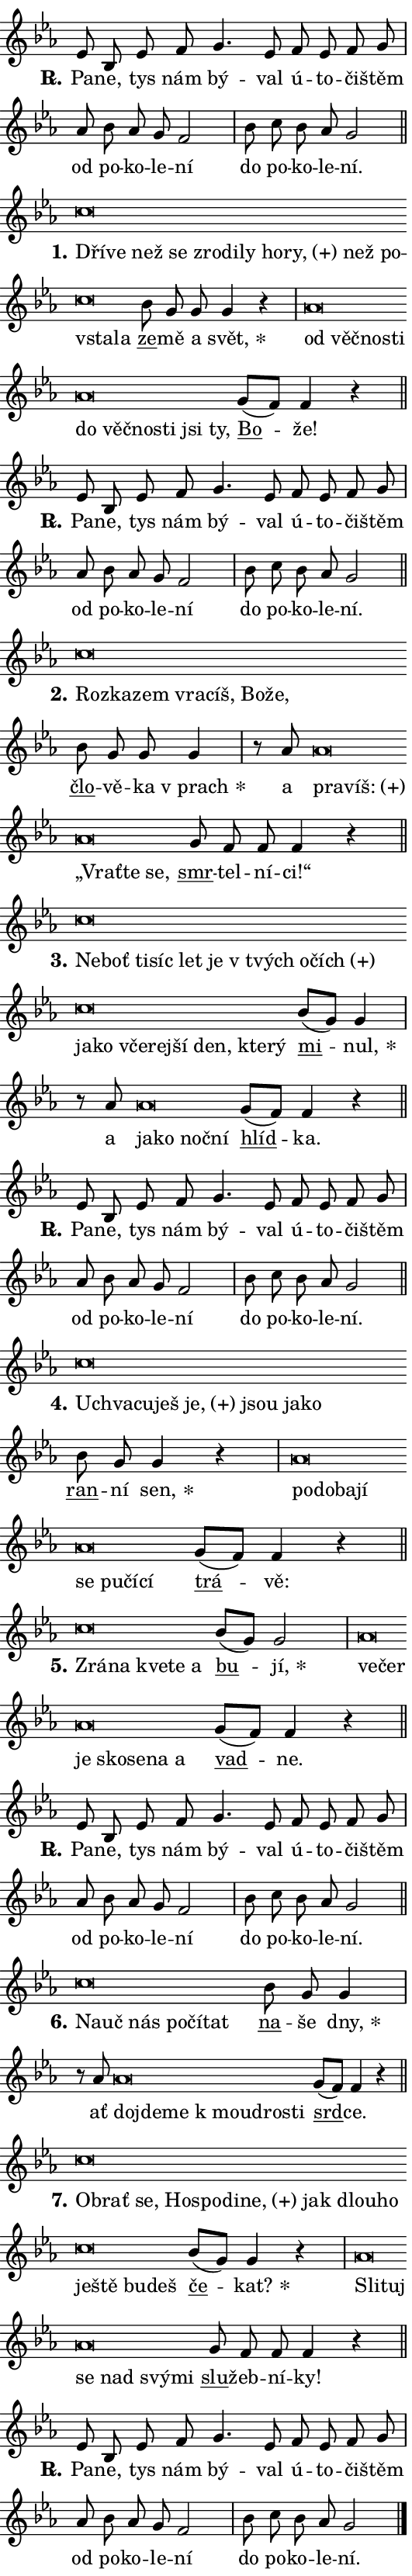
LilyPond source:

\version "2.24.0"
\header { tagline = "" }
\paper {
  indent = 0\cm
  top-margin = 0\cm
  right-margin = 0.13\cm % to fit lyric hyphens
  bottom-margin = 0\cm
  left-margin = 0\cm
  paper-width = 9\cm
  page-breaking = #ly:one-page-breaking
  system-system-spacing.basic-distance = #11
  score-system-spacing.basic-distance = #11
  ragged-last = ##f
}


%% Author: Thomas Morley
%% https://lists.gnu.org/archive/html/lilypond-user/2020-05/msg00002.html
#(define (line-position grob)
"Returns position of @var[grob} in current system:
   @code{'start}, if at first time-step
   @code{'end}, if at last time-step
   @code{'middle} otherwise
"
  (let* ((col (ly:item-get-column grob))
         (ln (ly:grob-object col 'left-neighbor))
         (rn (ly:grob-object col 'right-neighbor))
         (col-to-check-left (if (ly:grob? ln) ln col))
         (col-to-check-right (if (ly:grob? rn) rn col))
         (break-dir-left
           (and
             (ly:grob-property col-to-check-left 'non-musical #f)
             (ly:item-break-dir col-to-check-left)))
         (break-dir-right
           (and
             (ly:grob-property col-to-check-right 'non-musical #f)
             (ly:item-break-dir col-to-check-right))))
        (cond ((eqv? 1 break-dir-left) 'start)
              ((eqv? -1 break-dir-right) 'end)
              (else 'middle))))

#(define (tranparent-at-line-position vctor)
  (lambda (grob)
  "Relying on @code{line-position} select the relevant enry from @var{vctor}.
Used to determine transparency,"
    (case (line-position grob)
      ((end) (not (vector-ref vctor 0)))
      ((middle) (not (vector-ref vctor 1)))
      ((start) (not (vector-ref vctor 2))))))

noteHeadBreakVisibility =
#(define-music-function (break-visibility)(vector?)
"Makes @code{NoteHead}s transparent relying on @var{break-visibility}"
#{
  \override NoteHead.transparent =
    #(tranparent-at-line-position break-visibility)
#})

#(define delete-ledgers-for-transparent-note-heads
  (lambda (grob)
    "Reads whether a @code{NoteHead} is transparent.
If so this @code{NoteHead} is removed from @code{'note-heads} from
@var{grob}, which is supposed to be @code{LedgerLineSpanner}.
As a result ledgers are not printed for this @code{NoteHead}"
    (let* ((nhds-array (ly:grob-object grob 'note-heads))
           (nhds-list
             (if (ly:grob-array? nhds-array)
                 (ly:grob-array->list nhds-array)
                 '()))
           ;; Relies on the transparent-property being done before
           ;; Staff.LedgerLineSpanner.after-line-breaking is executed.
           ;; This is fragile ...
           (to-keep
             (remove
               (lambda (nhd)
                 (ly:grob-property nhd 'transparent #f))
               nhds-list)))
      ;; TODO find a better method to iterate over grob-arrays, similiar
      ;; to filter/remove etc for lists
      ;; For now rebuilt from scratch
      (set! (ly:grob-object grob 'note-heads)  '())
      (for-each
        (lambda (nhd)
          (ly:pointer-group-interface::add-grob grob 'note-heads nhd))
        to-keep))))

squashNotes = {
  \override NoteHead.X-extent = #'(-0.2 . 0.2)
  \override NoteHead.Y-extent = #'(-0.75 . 0)
  \override NoteHead.stencil =
    #(lambda (grob)
       (let ((pos (ly:grob-property grob 'staff-position)))
         (begin
           (if (< pos -7) (display "ERROR: Lower brevis then expected\n") (display ""))
           (if (<= pos -6) ly:text-interface::print ly:note-head::print))))
}
unSquashNotes = {
  \revert NoteHead.X-extent
  \revert NoteHead.Y-extent
  \revert NoteHead.stencil
}

hideNotes = \noteHeadBreakVisibility #begin-of-line-visible
unHideNotes = \noteHeadBreakVisibility #all-visible

% work-around for resetting accidentals
% https://lilypond.org/doc/v2.23/Documentation/notation/displaying-rhythms#unmetered-music
cadenzaMeasure = {
  \cadenzaOff
  \partial 1024 s1024
  \cadenzaOn
}

#(define-markup-command (accent layout props text) (markup?)
  "Underline accented syllable"
  (interpret-markup layout props
    #{\markup \override #'(offset . 4.3) \underline { #text }#}))

responsum = \markup \concat {
  "R" \hspace #-1.05 \path #0.1 #'((moveto 0 0.07) (lineto 0.9 0.8)) \hspace #0.05 "."
}

spaceSize = #0.6828661417322834 % exact space size for TeX Gyre Schola

\layout {
  \context {
    \Staff
    \remove "Time_signature_engraver"
    \override LedgerLineSpanner.after-line-breaking = #delete-ledgers-for-transparent-note-heads
  }
  \context {
    \Lyrics {
      \override LyricSpace.minimum-distance = \spaceSize
      \override LyricText.font-name = #"TeX Gyre Schola"
      \override LyricText.font-size = 1
      \override StanzaNumber.font-name = #"TeX Gyre Schola Bold"
      \override StanzaNumber.font-size = 1
    }
  }
  \context {
    \Score 
    \override NoteHead.text =
      #(lambda (grob) 
        (let ((pos (ly:grob-property grob 'staff-position)))
          #{\markup {
            \combine
              \halign #-0.55 \raise #(if (= pos -6) 0 0.5) \override #'(thickness . 2) \draw-line #'(3.2 . 0)
              \musicglyph "noteheads.sM1"
          }#}))
  }
}

% magnetic-lyrics.ily
%
%   written by
%     Jean Abou Samra <jean@abou-samra.fr>
%     Werner Lemberg <wl@gnu.org>
%
%   adapted by
%     Jiri Hon <jiri.hon@gmail.com>
%
% Version 2022-Apr-15

% https://www.mail-archive.com/lilypond-user@gnu.org/msg149350.html

#(define (Left_hyphen_pointer_engraver context)
   "Collect syllable-hyphen-syllable occurrences in lyrics and store
them in properties.  This engraver only looks to the left.  For
example, if the lyrics input is @code{foo -- bar}, it does the
following.

@itemize @bullet
@item
Set the @code{text} property of the @code{LyricHyphen} grob between
@q{foo} and @q{bar} to @code{foo}.

@item
Set the @code{left-hyphen} property of the @code{LyricText} grob with
text @q{foo} to the @code{LyricHyphen} grob between @q{foo} and
@q{bar}.
@end itemize

Use this auxiliary engraver in combination with the
@code{lyric-@/text::@/apply-@/magnetic-@/offset!} hook."
   (let ((hyphen #f)
         (text #f))
     (make-engraver
      (acknowledgers
       ((lyric-syllable-interface engraver grob source-engraver)
        (set! text grob)))
      (end-acknowledgers
       ((lyric-hyphen-interface engraver grob source-engraver)
        ;(when (not (grob::has-interface grob 'lyric-space-interface))
          (set! hyphen grob)));)
      ((stop-translation-timestep engraver)
       (when (and text hyphen)
         (ly:grob-set-object! text 'left-hyphen hyphen))
       (set! text #f)
       (set! hyphen #f)))))

#(define (lyric-text::apply-magnetic-offset! grob)
   "If the space between two syllables is less than the value in
property @code{LyricText@/.details@/.squash-threshold}, move the right
syllable to the left so that it gets concatenated with the left
syllable.

Use this function as a hook for
@code{LyricText@/.after-@/line-@/breaking} if the
@code{Left_@/hyphen_@/pointer_@/engraver} is active."
   (let ((hyphen (ly:grob-object grob 'left-hyphen #f)))
     (when hyphen
       (let ((left-text (ly:spanner-bound hyphen LEFT)))
         (when (grob::has-interface left-text 'lyric-syllable-interface)
           (let* ((common (ly:grob-common-refpoint grob left-text X))
                  (this-x-ext (ly:grob-extent grob common X))
                  (left-x-ext
                   (begin
                     ;; Trigger magnetism for left-text.
                     (ly:grob-property left-text 'after-line-breaking)
                     (ly:grob-extent left-text common X)))
                  ;; `delta` is the gap width between two syllables.
                  (delta (- (interval-start this-x-ext)
                            (interval-end left-x-ext)))
                  (details (ly:grob-property grob 'details))
                  (threshold (assoc-get 'squash-threshold details 0.2)))
             (when (< delta threshold)
               (let* (;; We have to manipulate the input text so that
                      ;; ligatures crossing syllable boundaries are not
                      ;; disabled.  For languages based on the Latin
                      ;; script this is essentially a beautification.
                      ;; However, for non-Western scripts it can be a
                      ;; necessity.
                      (lt (ly:grob-property left-text 'text))
                      (rt (ly:grob-property grob 'text))
                      (is-space (grob::has-interface hyphen 'lyric-space-interface))
                      (space (if is-space " " ""))
                      (extra-delta (if is-space spaceSize 0))
                      ;; Append new syllable.
                      (ltrt-space (if (and (string? lt) (string? rt))
                                (string-append lt space rt)
                                (make-concat-markup (list lt space rt))))
                      ;; Right-align `ltrt` to the right side.
                      (ltrt-space-markup (grob-interpret-markup
                               grob
                               (make-translate-markup
                                (cons (interval-length this-x-ext) 0)
                                (make-right-align-markup ltrt-space)))))
                 (begin
                   ;; Don't print `left-text`.
                   (ly:grob-set-property! left-text 'stencil #f)
                   ;; Set text and stencil (which holds all collected
                   ;; syllables so far) and shift it to the left.
                   (ly:grob-set-property! grob 'text ltrt-space)
                   (ly:grob-set-property! grob 'stencil ltrt-space-markup)
                   (ly:grob-translate-axis! grob (- (- delta extra-delta)) X))))))))))


#(define (lyric-hyphen::displace-bounds-first grob)
   ;; Make very sure this callback isn't triggered too early.
   (let ((left (ly:spanner-bound grob LEFT))
         (right (ly:spanner-bound grob RIGHT)))
     (ly:grob-property left 'after-line-breaking)
     (ly:grob-property right 'after-line-breaking)
     (ly:lyric-hyphen::print grob)))

squashThreshold = #0.4

\layout {
  \context {
    \Lyrics
    \consists #Left_hyphen_pointer_engraver
    \override LyricText.after-line-breaking =
      #lyric-text::apply-magnetic-offset!
    \override LyricHyphen.stencil = #lyric-hyphen::displace-bounds-first
    \override LyricText.details.squash-threshold = \squashThreshold
    \override LyricHyphen.minimum-distance = 0
    \override LyricHyphen.minimum-length = \squashThreshold
  }
}

squashText = \override LyricText.details.squash-threshold = 9999
unSquashText = \override LyricText.details.squash-threshold = \squashThreshold

leftText = \override LyricText.self-alignment-X = #LEFT
unLeftText = \revert LyricText.self-alignment-X

starOffset = #(lambda (grob) 
                (let ((x_offset (ly:self-alignment-interface::aligned-on-x-parent grob)))
                  (if (= x_offset 0) 0 (+ x_offset 1.2))))

star = #(define-music-function (syllable)(string?)
"Append star separator at the end of a syllable"
#{
  \once \override LyricText.X-offset = #starOffset
  \lyricmode { \markup {
    #syllable
    \override #'((font-name . "TeX Gyre Schola Bold")) \hspace #0.2 \lower #0.65 \larger "*"
  } }
#})

starAccent = #(define-music-function (syllable)(string?)
"Append star separator at the end of a syllable and make accent"
#{
  \once \override LyricText.X-offset = #starOffset
  \lyricmode { \markup {
    \accent #syllable
    \override #'((font-name . "TeX Gyre Schola Bold")) \hspace #0.2 \lower #0.65 \larger "*"
  } }
#})

breath = #(define-music-function (syllable)(string?)
"Append breathing indicator at the end of a syllable"
#{
  \lyricmode { \markup { #syllable "+" } }
#})

optionalBreath = #(define-music-function (syllable)(string?)
"Append optional breathing indicator at the end of a syllable"
#{
  \lyricmode { \markup { #syllable "(+)" } }
#})


\score {
    <<
        \new Voice = "melody" { \cadenzaOn \key es \major \relative { es'8 bes es f g4. es8 \bar "" f es f g \cadenzaMeasure \bar "|" as bes as g f2 \cadenzaMeasure \bar "|" bes8 c bes as g2 \cadenzaMeasure \bar "||" \break } }
        \new Lyrics \lyricsto "melody" { \lyricmode { \set stanza = \responsum
Pa -- ne, tys nám bý -- val ú -- to -- či -- štěm od po -- ko -- le -- ní do po -- ko -- le -- ní. } }
    >>
    \layout {}
}

\score {
    <<
        \new Voice = "melody" { \cadenzaOn \key es \major \relative { \squashNotes c''\breve*1/16 \hideNotes \breve*1/16 \bar "" \breve*1/16 \bar "" \breve*1/16 \bar "" \breve*1/16 \bar "" \breve*1/16 \bar "" \breve*1/16 \bar "" \breve*1/16 \bar "" \breve*1/16 \bar "" \breve*1/16 \bar "" \breve*1/16 \bar "" \breve*1/16 \breve*1/16 \bar "" \unHideNotes \unSquashNotes \bar "" bes8 g g g4 r \cadenzaMeasure \bar "|" \squashNotes as\breve*1/16 \hideNotes \breve*1/16 \bar "" \breve*1/16 \bar "" \breve*1/16 \bar "" \breve*1/16 \bar "" \breve*1/16 \bar "" \breve*1/16 \bar "" \breve*1/16 \bar "" \breve*1/16 \breve*1/16 \bar "" \unHideNotes \unSquashNotes \bar "" g8[( f)] f4 r \cadenzaMeasure \bar "||" \break } }
        \new Lyrics \lyricsto "melody" { \lyricmode { \set stanza = "1."
\leftText Dří -- \squashText ve než se zro -- di -- ly ho -- \optionalBreath ry, než po -- vsta -- la \unLeftText \unSquashText \markup \accent ze -- mě a \star svět, \leftText od \squashText věč -- no -- sti do věč -- no -- sti jsi ty, \unLeftText \unSquashText \markup \accent Bo -- že! } }
    >>
    \layout {}
}

\score {
    <<
        \new Voice = "melody" { \cadenzaOn \key es \major \relative { es'8 bes es f g4. es8 \bar "" f es f g \cadenzaMeasure \bar "|" as bes as g f2 \cadenzaMeasure \bar "|" bes8 c bes as g2 \cadenzaMeasure \bar "||" \break } }
        \new Lyrics \lyricsto "melody" { \lyricmode { \set stanza = \responsum
Pa -- ne, tys nám bý -- val ú -- to -- či -- štěm od po -- ko -- le -- ní do po -- ko -- le -- ní. } }
    >>
    \layout {}
}

\score {
    <<
        \new Voice = "melody" { \cadenzaOn \key es \major \relative { \squashNotes c''\breve*1/16 \hideNotes \breve*1/16 \bar "" \breve*1/16 \bar "" \breve*1/16 \bar "" \breve*1/16 \bar "" \breve*1/16 \breve*1/16 \bar "" \unHideNotes \unSquashNotes \bar "" bes8 g g g4 \cadenzaMeasure \bar "|" r8 as8 \squashNotes as\breve*1/16 \hideNotes \breve*1/16 \bar "" \breve*1/16 \bar "" \breve*1/16 \breve*1/16 \bar "" \unHideNotes \unSquashNotes \bar "" g8 f f f4 r \cadenzaMeasure \bar "||" \break } }
        \new Lyrics \lyricsto "melody" { \lyricmode { \set stanza = "2."
\leftText Roz -- \squashText ka -- zem vra -- cíš, Bo -- že, \unLeftText \unSquashText \markup \accent člo -- vě -- ka \star "v prach" a \leftText pra -- \squashText \optionalBreath víš: „Vrať -- te se, \unLeftText \unSquashText \markup \accent smr -- tel -- ní -- ci!“ } }
    >>
    \layout {}
}

\score {
    <<
        \new Voice = "melody" { \cadenzaOn \key es \major \relative { \squashNotes c''\breve*1/16 \hideNotes \breve*1/16 \bar "" \breve*1/16 \bar "" \breve*1/16 \bar "" \breve*1/16 \bar "" \breve*1/16 \bar "" \breve*1/16 \bar "" \breve*1/16 \bar "" \breve*1/16 \bar "" \breve*1/16 \bar "" \breve*1/16 \bar "" \breve*1/16 \bar "" \breve*1/16 \bar "" \breve*1/16 \bar "" \breve*1/16 \bar "" \breve*1/16 \breve*1/16 \bar "" \unHideNotes \unSquashNotes \bar "" bes8[( g)] g4 \cadenzaMeasure \bar "|" r8 as8 \squashNotes as\breve*1/16 \hideNotes \breve*1/16 \bar "" \breve*1/16 \breve*1/16 \bar "" \unHideNotes \unSquashNotes \bar "" g8[( f)] f4 r \cadenzaMeasure \bar "||" \break } }
        \new Lyrics \lyricsto "melody" { \lyricmode { \set stanza = "3."
\leftText Ne -- \squashText boť ti -- síc let je "v tvých" o -- \optionalBreath čích ja -- ko vče -- rej -- ší den, kte -- rý \unLeftText \unSquashText \markup \accent mi -- \star nul, a \leftText ja -- \squashText ko noč -- ní \unLeftText \unSquashText \markup \accent hlíd -- ka. } }
    >>
    \layout {}
}

\score {
    <<
        \new Voice = "melody" { \cadenzaOn \key es \major \relative { es'8 bes es f g4. es8 \bar "" f es f g \cadenzaMeasure \bar "|" as bes as g f2 \cadenzaMeasure \bar "|" bes8 c bes as g2 \cadenzaMeasure \bar "||" \break } }
        \new Lyrics \lyricsto "melody" { \lyricmode { \set stanza = \responsum
Pa -- ne, tys nám bý -- val ú -- to -- či -- štěm od po -- ko -- le -- ní do po -- ko -- le -- ní. } }
    >>
    \layout {}
}

\score {
    <<
        \new Voice = "melody" { \cadenzaOn \key es \major \relative { \squashNotes c''\breve*1/16 \hideNotes \breve*1/16 \bar "" \breve*1/16 \bar "" \breve*1/16 \bar "" \breve*1/16 \bar "" \breve*1/16 \breve*1/16 \bar "" \unHideNotes \unSquashNotes \bar "" bes8 g g4 r \cadenzaMeasure \bar "|" \squashNotes as\breve*1/16 \hideNotes \breve*1/16 \bar "" \breve*1/16 \bar "" \breve*1/16 \bar "" \breve*1/16 \bar "" \breve*1/16 \bar "" \breve*1/16 \breve*1/16 \bar "" \unHideNotes \unSquashNotes \bar "" g8[( f)] f4 r \cadenzaMeasure \bar "||" \break } }
        \new Lyrics \lyricsto "melody" { \lyricmode { \set stanza = "4."
\leftText Uchva -- \squashText cu -- ješ \optionalBreath je, jsou ja -- ko \unLeftText \unSquashText \markup \accent ran -- ní \star sen, \leftText po -- \squashText do -- ba -- jí se pu -- čí -- cí \unLeftText \unSquashText \markup \accent trá -- vě: } }
    >>
    \layout {}
}

\score {
    <<
        \new Voice = "melody" { \cadenzaOn \key es \major \relative { \squashNotes c''\breve*1/16 \hideNotes \breve*1/16 \bar "" \breve*1/16 \bar "" \breve*1/16 \breve*1/16 \bar "" \unHideNotes \unSquashNotes \bar "" bes8[( g)] g2 \cadenzaMeasure \bar "|" \squashNotes as\breve*1/16 \hideNotes \breve*1/16 \bar "" \breve*1/16 \bar "" \breve*1/16 \bar "" \breve*1/16 \bar "" \breve*1/16 \breve*1/16 \bar "" \unHideNotes \unSquashNotes \bar "" g8[( f)] f4 r \cadenzaMeasure \bar "||" \break } }
        \new Lyrics \lyricsto "melody" { \lyricmode { \set stanza = "5."
\leftText Zrá -- \squashText na kve -- te a \unLeftText \unSquashText \markup \accent bu -- \star jí, \leftText ve -- \squashText čer je sko -- se -- na a \unLeftText \unSquashText \markup \accent vad -- ne. } }
    >>
    \layout {}
}

\score {
    <<
        \new Voice = "melody" { \cadenzaOn \key es \major \relative { es'8 bes es f g4. es8 \bar "" f es f g \cadenzaMeasure \bar "|" as bes as g f2 \cadenzaMeasure \bar "|" bes8 c bes as g2 \cadenzaMeasure \bar "||" \break } }
        \new Lyrics \lyricsto "melody" { \lyricmode { \set stanza = \responsum
Pa -- ne, tys nám bý -- val ú -- to -- či -- štěm od po -- ko -- le -- ní do po -- ko -- le -- ní. } }
    >>
    \layout {}
}

\score {
    <<
        \new Voice = "melody" { \cadenzaOn \key es \major \relative { \squashNotes c''\breve*1/16 \hideNotes \breve*1/16 \bar "" \breve*1/16 \bar "" \breve*1/16 \bar "" \breve*1/16 \breve*1/16 \bar "" \unHideNotes \unSquashNotes \bar "" bes8 g g4 \cadenzaMeasure \bar "|" r8 as8 \squashNotes as\breve*1/16 \hideNotes \breve*1/16 \bar "" \breve*1/16 \bar "" \breve*1/16 \bar "" \breve*1/16 \breve*1/16 \bar "" \unHideNotes \unSquashNotes \bar "" g8[( f)] f4 r \cadenzaMeasure \bar "||" \break } }
        \new Lyrics \lyricsto "melody" { \lyricmode { \set stanza = "6."
\leftText Na -- \squashText uč nás po -- čí -- tat \unLeftText \unSquashText \markup \accent na -- še \star dny, ať \leftText do -- \squashText jde -- me "k mou" -- dro -- sti \unLeftText \unSquashText \markup \accent srd -- ce. } }
    >>
    \layout {}
}

\score {
    <<
        \new Voice = "melody" { \cadenzaOn \key es \major \relative { \squashNotes c''\breve*1/16 \hideNotes \breve*1/16 \bar "" \breve*1/16 \bar "" \breve*1/16 \bar "" \breve*1/16 \bar "" \breve*1/16 \bar "" \breve*1/16 \bar "" \breve*1/16 \bar "" \breve*1/16 \bar "" \breve*1/16 \bar "" \breve*1/16 \bar "" \breve*1/16 \bar "" \breve*1/16 \breve*1/16 \bar "" \unHideNotes \unSquashNotes \bar "" bes8[( g)] g4 r \cadenzaMeasure \bar "|" \squashNotes as\breve*1/16 \hideNotes \breve*1/16 \bar "" \breve*1/16 \bar "" \breve*1/16 \bar "" \breve*1/16 \breve*1/16 \bar "" \unHideNotes \unSquashNotes \bar "" g8 f f f4 r \cadenzaMeasure \bar "||" \break } }
        \new Lyrics \lyricsto "melody" { \lyricmode { \set stanza = "7."
\leftText Ob -- \squashText rať se, Ho -- spo -- di -- \optionalBreath ne, jak dlou -- ho je -- ště bu -- deš \unLeftText \unSquashText \markup \accent če -- \star kat? \leftText Sli -- \squashText tuj se nad svý -- mi \unLeftText \unSquashText \markup \accent slu -- žeb -- ní -- ky! } }
    >>
    \layout {}
}

\score {
    <<
        \new Voice = "melody" { \cadenzaOn \key es \major \relative { es'8 bes es f g4. es8 \bar "" f es f g \cadenzaMeasure \bar "|" as bes as g f2 \cadenzaMeasure \bar "|" bes8 c bes as g2 \cadenzaMeasure \bar "||" \break } \bar "|." }
        \new Lyrics \lyricsto "melody" { \lyricmode { \set stanza = \responsum
Pa -- ne, tys nám bý -- val ú -- to -- či -- štěm od po -- ko -- le -- ní do po -- ko -- le -- ní. } }
    >>
    \layout {}
}
